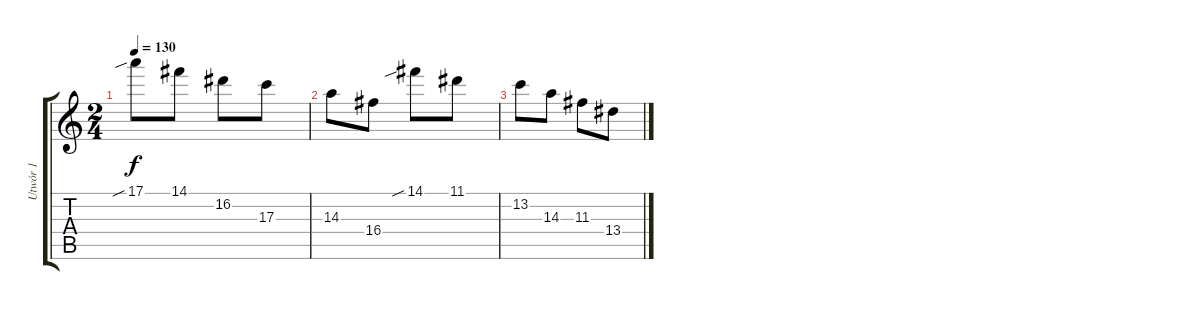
\track ("Utwór 1" "Utwór 1") {instrument distortionguitar}
\staff {score tabs}
\tuning (E4 B3 G3 D3 A2 E2) {hide}
\ts (2 4)
\tempo 130
\clef g2
\ks c
17.1{sib}.8{dy f} 14.1.8 16.2.8 17.3.8 |
14.3.8 16.4.8 14.1{sib}.8 11.1.8 |
13.2.8 14.3.8 11.3.8 13.4.8
